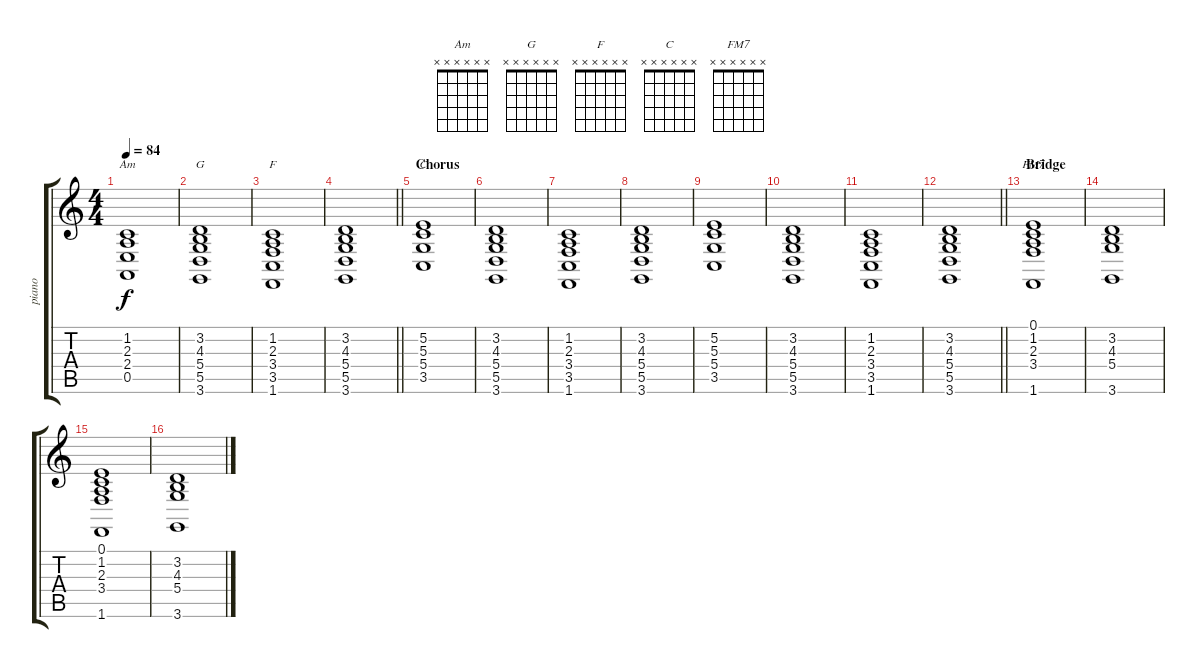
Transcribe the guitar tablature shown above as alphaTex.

\track ("piano" "piano") {instrument acousticgrandpiano}
\staff {score tabs}
\tuning (E4 B3 G3 D3 A2 E2) {hide}
\chord ("Am" x x x x x x)
\chord ("G" x x x x x x)
\chord ("F" x x x x x x)
\chord ("C" x x x x x x)
\chord ("FM7" x x x x x x)
\ts (4 4)
\tempo 84
\clef g2
\ks c
(1.2 2.3 2.4 0.5).1{ch "Am" dy f} |
(3.2 4.3 5.4 5.5 3.6).1{ch "G"} |
(1.2 2.3 3.4 3.5 1.6).1{ch "F"} |
\barLineRight lightlight
(3.2 4.3 5.4 5.5 3.6).1 |
\section ("" "Chorus")
(5.2 5.3 5.4 3.5).1{ch "C"} |
(3.2 4.3 5.4 5.5 3.6).1 |
(1.2 2.3 3.4 3.5 1.6).1 |
(3.2 4.3 5.4 5.5 3.6).1 |
(5.2 5.3 5.4 3.5).1 |
(3.2 4.3 5.4 5.5 3.6).1 |
(1.2 2.3 3.4 3.5 1.6).1 |
\barLineRight lightlight
(3.2 4.3 5.4 5.5 3.6).1 |
\section ("" "Bridge")
(0.1 1.2 2.3 3.4 1.6).1{ch "FM7"} |
(3.2 4.3 5.4 3.6).1 |
(0.1 1.2 2.3 3.4 1.6).1 |
(3.2 4.3 5.4 3.6).1
